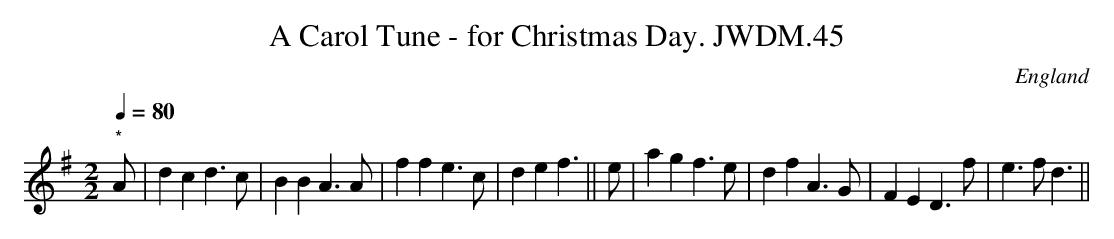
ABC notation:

X:1
T:A Carol Tune - for Christmas Day. JWDM.45
M:2/2
L:1/4
Q:80
O:England
K:G
"*"A/|dcd>c|BBA>A|ffe>c|def3/2||e/|agf>e|dfA>G|FED>f|e>fd3/2||
